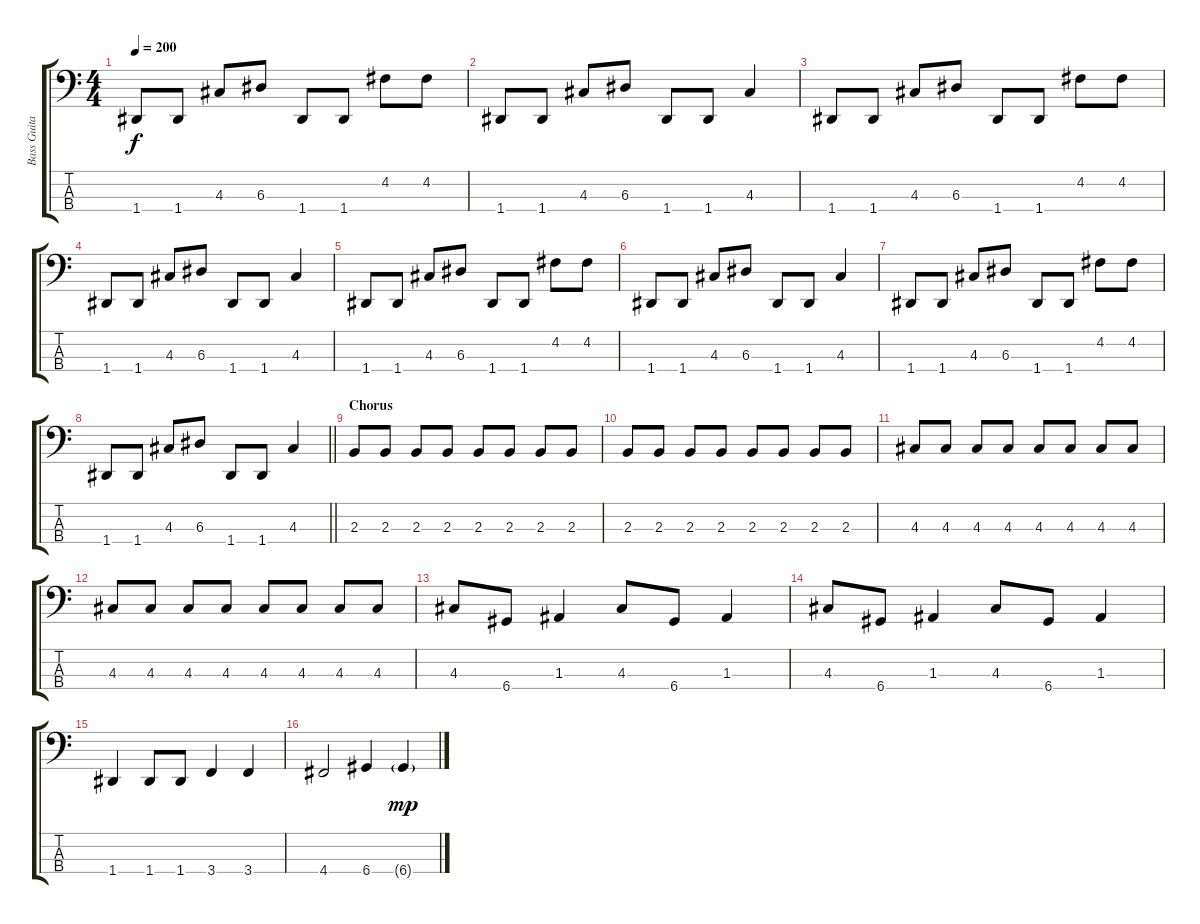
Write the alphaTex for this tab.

\track ("Bass Guitar" "Bass Guita") {instrument slapbass2}
\staff {score tabs}
\tuning (G2 D2 A1 D1) {hide}
\ts (4 4)
\tempo 200
\clef f4
\ks c
1.4.8{dy f} 1.4.8 4.3.8 6.3.8 1.4.8 1.4.8 4.2.8 4.2.8 |
1.4.8 1.4.8 4.3.8 6.3.8 1.4.8 1.4.8 4.3.4 |
1.4.8 1.4.8 4.3.8 6.3.8 1.4.8 1.4.8 4.2.8 4.2.8 |
1.4.8 1.4.8 4.3.8 6.3.8 1.4.8 1.4.8 4.3.4 |
1.4.8 1.4.8 4.3.8 6.3.8 1.4.8 1.4.8 4.2.8 4.2.8 |
1.4.8 1.4.8 4.3.8 6.3.8 1.4.8 1.4.8 4.3.4 |
1.4.8 1.4.8 4.3.8 6.3.8 1.4.8 1.4.8 4.2.8 4.2.8 |
\barLineRight lightlight
1.4.8 1.4.8 4.3.8 6.3.8 1.4.8 1.4.8 4.3.4 |
\section ("" "Chorus")
2.3.8 2.3.8 2.3.8 2.3.8 2.3.8 2.3.8 2.3.8 2.3.8 |
2.3.8 2.3.8 2.3.8 2.3.8 2.3.8 2.3.8 2.3.8 2.3.8 |
4.3.8 4.3.8 4.3.8 4.3.8 4.3.8 4.3.8 4.3.8 4.3.8 |
4.3.8 4.3.8 4.3.8 4.3.8 4.3.8 4.3.8 4.3.8 4.3.8 |
4.3.8 6.4.8 1.3.4 4.3.8 6.4.8 1.3.4 |
4.3.8 6.4.8 1.3.4 4.3.8 6.4.8 1.3.4 |
1.4.4 1.4.8 1.4.8 3.4.4 3.4.4 |
4.4.2 6.4.4 6.4{g}.4{dy mp}
